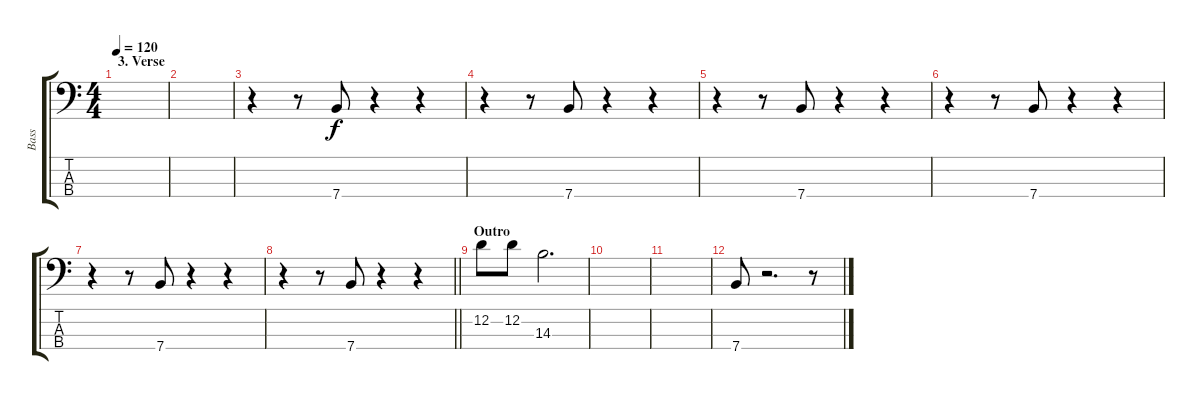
\track ("Bass" "Bass") {instrument electricbassfinger}
\staff {score tabs}
\tuning (G2 D2 A1 E1) {hide}
\ts (4 4)
\section ("" "3. Verse")
\tempo 120
\clef f4
\ks c
|
|
r.4 r.8 7.4.8 r.4 r.4 |
r.4 r.8 7.4.8 r.4 r.4 |
r.4 r.8 7.4.8 r.4 r.4 |
r.4 r.8 7.4.8 r.4 r.4 |
r.4 r.8 7.4.8 r.4 r.4 |
\barLineRight lightlight
r.4 r.8 7.4.8 r.4 r.4 |
\section ("" "Outro")
12.2.8 12.2.8 14.3.2{d} |
|
|
7.4.8 r.2{d} r.8
